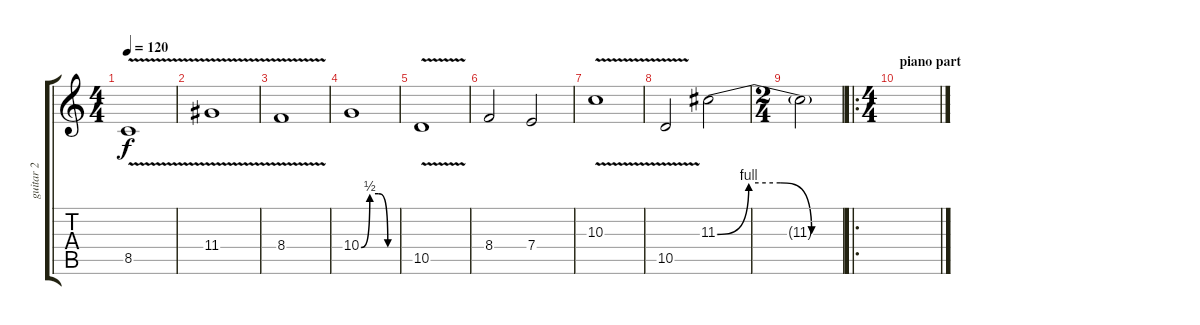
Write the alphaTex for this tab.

\track ("guitar 2" "guitar 2") {instrument overdrivenguitar}
\staff {score tabs}
\tuning (B3 Gb3 D3 A2 E2 B1) {hide}
\ts (4 4)
\tempo 120
\clef g2
\ks c
8.5{v}.1{dy f} |
11.4{v}.1 |
8.4{v}.1 |
10.4{be (custom 0 0 15 2 30 2 46 0 60 0)}.1 |
10.5{v}.1 |
8.4.2 7.4.2 |
10.3{v}.1 |
10.5{v}.2 11.3{be (custom 0 0 15 4 30 4 45 0 60 0)}.2 |
\ts (2 4)
11.3{t}.2 |
\ro
\ts (4 4)
\section ("" "piano part")
